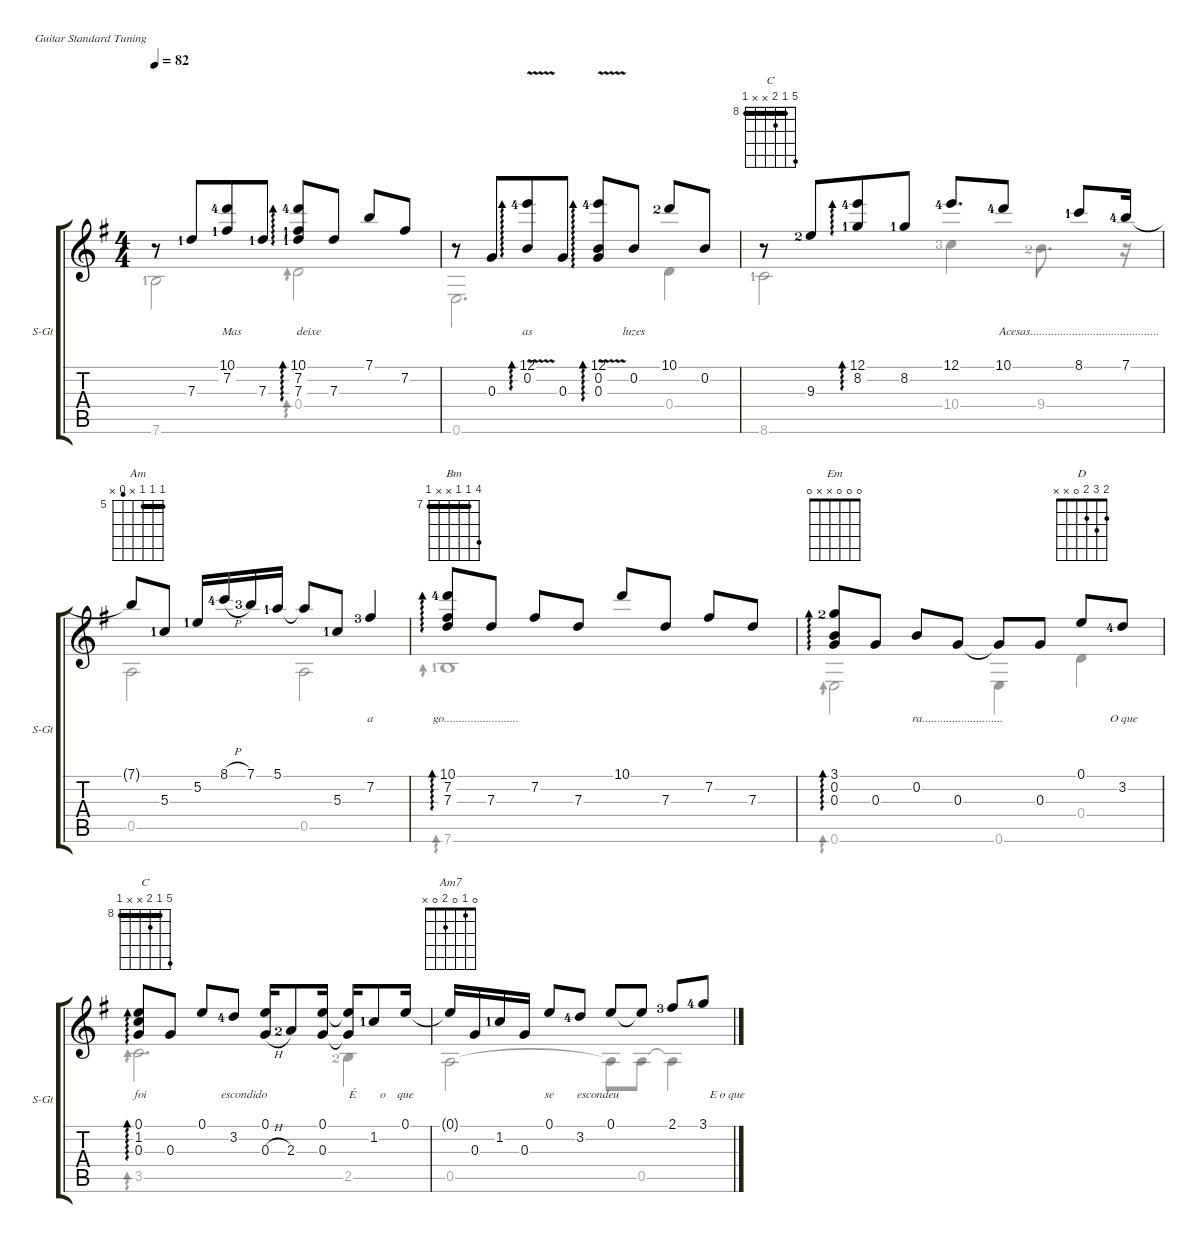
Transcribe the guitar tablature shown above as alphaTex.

\defaultSystemsLayout 4
\hideDynamics
\bracketExtendMode groupsimilarinstruments
\singleTrackTrackNamePolicy allsystems
\firstSystemTrackNameOrientation horizontal
\otherSystemsTrackNameOrientation horizontal
\chordDiagramsInScore
\defaultBarNumberDisplay Hide
\track ("Classical Guitar" "S-Gt") {instrument acousticguitarnylon}
\staff {score tabs}
\tuning (E4 B3 G3 D3 A2 E2)
\chord ("Em" 0 0 0 x x 0) {showdiagram false}
\chord ("C" 0 1 0 2 3 x) {showdiagram false}
\chord ("Am7" 0 1 0 2 0 x) {showdiagram false}
\chord ("Bm" 10 7 7 x x 7) {firstfret 7 showdiagram false barre (7 7)}
\chord ("D" 2 3 2 0 x x) {showdiagram false}
\chord ("C" 12 8 9 x x 8) {firstfret 8 showdiagram false barre 8}
\chord ("Am" 5 5 5 x 4 x) {firstfret 5 showdiagram false barre (5 5)}
\voice
\ts (4 4)
\tempo 82
\clef g2
\scale
0.909777
\ks eminor
r.8{dy mf beam Up} 7.3{lf 2 acc forcenatural}.8{beam Up beam merge} (7.2{lf 2 acc #} 10.1{lf 5 acc forcenatural}).8{lyrics (0 "   Mas  ") lyrics (1 "") lyrics (2 "") lyrics (3 "") lyrics (4 "") beam Up} 7.3{lf 2 acc forcenatural}.8{beam Up} (10.1{lf 5 acc forcenatural} 7.2{lf 2 acc #} 7.3{lf 2 acc forcenatural}).8{ad 0 lyrics (0 "       deixe   ") lyrics (1 "") lyrics (2 "") lyrics (3 "") lyrics (4 "") beam Up} 7.3{acc forcenatural}.8{beam Up} 7.1{acc forcenatural}.8{beam Up} 7.2{acc #}.8{beam Up} |
\scale
0.909542 r.8{beam Up} 0.3{acc forcenatural}.8{beam Up beam merge} (12.1{v lf 5 acc forcenatural} 0.2{acc forcenatural}).8{ad 0 lyrics (0 "as") lyrics (1 "") lyrics (2 "") lyrics (3 "") lyrics (4 "") beam Up} 0.3{acc forcenatural}.8{beam Up} (12.1{v lf 5 acc forcenatural} 0.2{acc forcenatural} 0.3{acc forcenatural}).8{ad 0 beam Up} 0.2{acc forcenatural}.8{lyrics (0 "luzes       ") lyrics (1 "") lyrics (2 "") lyrics (3 "") lyrics (4 "") beam Up} 10.1{lf 3 acc forcenatural}.8{beam Up} 0.2{acc forcenatural}.8{beam Up} |
\scale
1.20023 r.8{ch "C" beam Up} 9.3{lf 3 acc forcenatural}.8{beam Up beam merge} (8.2{lf 2 acc forcenatural} 12.1{lf 5 acc forcenatural}).8{ad 0 beam Up beam merge} 8.2{lf 2 acc forcenatural}.8{beam Up} 12.1{lf 5 acc forcenatural}.8{d beam Up} 10.1{lf 5 acc forcenatural}.8{beam Up} 8.1{lf 2 acc forcenatural}.8{lyrics (0 "Acesas...........................................                                    ") lyrics (1 "") lyrics (2 "") lyrics (3 "") lyrics (4 "") beam Up} 7.1{lf 5 acc forcenatural}.16{beam Up} |
\scale
1.12024 7.1{t acc forcenatural}.8{ch "Am" beam Up} 5.3{lf 2 acc forcenatural}.8{beam Up} 5.2{lf 2 acc forcenatural}.16{beam Up} 8.1{h lf 5 acc forcenatural}.16{beam Up} 7.1{lf 4 acc forcenatural}.16{beam Up} 5.1{lf 2 acc forcenatural}.16{beam Up} 5.1{t acc forcenatural}.8{beam Up} 5.3{lf 2 acc forcenatural}.8{beam Up} 7.2{lf 4 acc #}.4{lyrics (0 "a") lyrics (1 "") lyrics (2 "") lyrics (3 "") lyrics (4 "") beam Up} |
\scale
0.679525 (10.1{lf 5 acc forcenatural} 7.2{acc #} 7.3{acc forcenatural}).8{ad 0 ch "Bm" lyrics (0 "                   go.........................") lyrics (1 "") lyrics (2 "") lyrics (3 "") lyrics (4 "") beam Up} 7.3{acc forcenatural}.8{beam Up} 7.2{acc #}.8{beam Up} 7.3{acc forcenatural}.8{beam Up} 10.1{acc forcenatural}.8{beam Up} 7.3{acc forcenatural}.8{beam Up} 7.2{acc #}.8{beam Up} 7.3{acc forcenatural}.8{beam Up} |
\scale
1.0552 (3.1{lf 3 acc forcenatural} 0.2{acc forcenatural} 0.3{acc forcenatural}).8{ad 0 ch "Em" beam Up} 0.3{acc forcenatural}.8{beam Up} 0.2{acc forcenatural}.8{beam Up} 0.3{acc forcenatural}.8{lyrics (0 "ra...........................                 ") lyrics (1 "") lyrics (2 "") lyrics (3 "") lyrics (4 "") beam Up} 0.3{t acc forcenatural}.8{beam Up} 0.3{acc forcenatural}.8{beam Up} 0.1{acc forcenatural}.8{ch "D" beam Up} 3.2{lf 5 acc forcenatural}.8{lyrics (0 " O que   ") lyrics (1 "") lyrics (2 "") lyrics (3 "") lyrics (4 "") beam Up} |
\scale
1.00598 (1.2{acc forcenatural} 0.1{acc forcenatural} 0.3{acc forcenatural}).8{ad 0 ch "C" lyrics (0 " foi") lyrics (1 "") lyrics (2 "") lyrics (3 "") lyrics (4 "") beam Up} 0.3{acc forcenatural}.8{beam Up} 0.1{acc forcenatural}.8{beam Up} 3.2{lf 5 acc forcenatural}.8{lyrics (0 "       escondido         ") lyrics (1 "") lyrics (2 "") lyrics (3 "") lyrics (4 "") beam Up} (0.3{h acc forcenatural} 0.1{acc forcenatural}).16{beam Up} 2.3{lf 3 acc forcenatural}.8{beam Up} (0.1{acc forcenatural} 0.3{acc forcenatural}).16{beam Up} (0.1{t acc forcenatural} 0.3{t acc forcenatural}).16{lyrics (0 "   É") lyrics (1 "") lyrics (2 "") lyrics (3 "") lyrics (4 "") beam Up} 1.2{lf 2 acc forcenatural}.8{lyrics (0 "      o  ") lyrics (1 "") lyrics (2 "") lyrics (3 "") lyrics (4 "") beam Up} 0.1{acc forcenatural}.16{lyrics (0 "que") lyrics (1 "") lyrics (2 "") lyrics (3 "") lyrics (4 "") beam Up} |
\scale
0.938818 0.1{t acc forcenatural}.16{ch "Am7" beam Up} 0.3{acc forcenatural}.16{beam Up} 1.2{lf 2 acc forcenatural}.16{beam Up} 0.3{acc forcenatural}.16{lyrics (0 "  ") lyrics (1 "") lyrics (2 "") lyrics (3 "") lyrics (4 "") beam Up} 0.1{acc forcenatural}.8{lyrics (0 "se") lyrics (1 "") lyrics (2 "") lyrics (3 "") lyrics (4 "") beam Up} 3.2{lf 5 acc forcenatural}.8{lyrics (0 "            escondeu") lyrics (1 "") lyrics (2 "") lyrics (3 "") lyrics (4 "") beam Up} 0.1{acc forcenatural}.8{beam Up} 0.1{t acc forcenatural}.8{beam Up} 2.1{lf 4 acc #}.8{lyrics (0 "               ") lyrics (1 "") lyrics (2 "") lyrics (3 "") lyrics (4 "") beam Up} 3.1{lf 5 acc forcenatural}.8{lyrics (0 "                E o que                      ") lyrics (1 "") lyrics (2 "") lyrics (3 "") lyrics (4 "") beam Up}
\voice
\clef g2
\ottava regular
\simile none
\scale
0.909777
\ks eminor
7.6{lf 2 acc forcenatural}.2{dy mf beam Down} 0.4{acc forcenatural}.2{ad 0 beam Down} |
\scale
0.909542 0.6{acc forcenatural}.2{d beam Down} 0.4{acc forcenatural}.4{beam Down} |
\scale
1.20023 8.6{lf 2 acc forcenatural}.2{beam Down} 10.4{lf 4 acc forcenatural}.4{beam Down} 9.4{lf 3 acc forcenatural}.8{d beam Down} r.16{beam Down} |
\scale
1.12024 0.5{acc forcenatural}.2{beam Down} 0.5{acc forcenatural}.2{beam Down} |
\scale
0.679525 7.6{lf 2 acc forcenatural}.1{ad 0 beam Down} |
\scale
1.0552 0.6{acc forcenatural}.2{ad 0 beam Down} 0.6{acc forcenatural}.4{beam Down} 0.4{acc forcenatural}.4{beam Down} |
\scale
1.00598 3.5{acc forcenatural}.2{d ad 0 beam Down} 2.5{lf 3 acc forcenatural}.4{beam Down} |
\scale
0.938818 0.5{acc forcenatural}.2{beam Down} 0.5{t acc forcenatural}.8{beam Down} 0.5{acc forcenatural}.8{beam Down} 0.5{t acc forcenatural}.4{beam Down}
